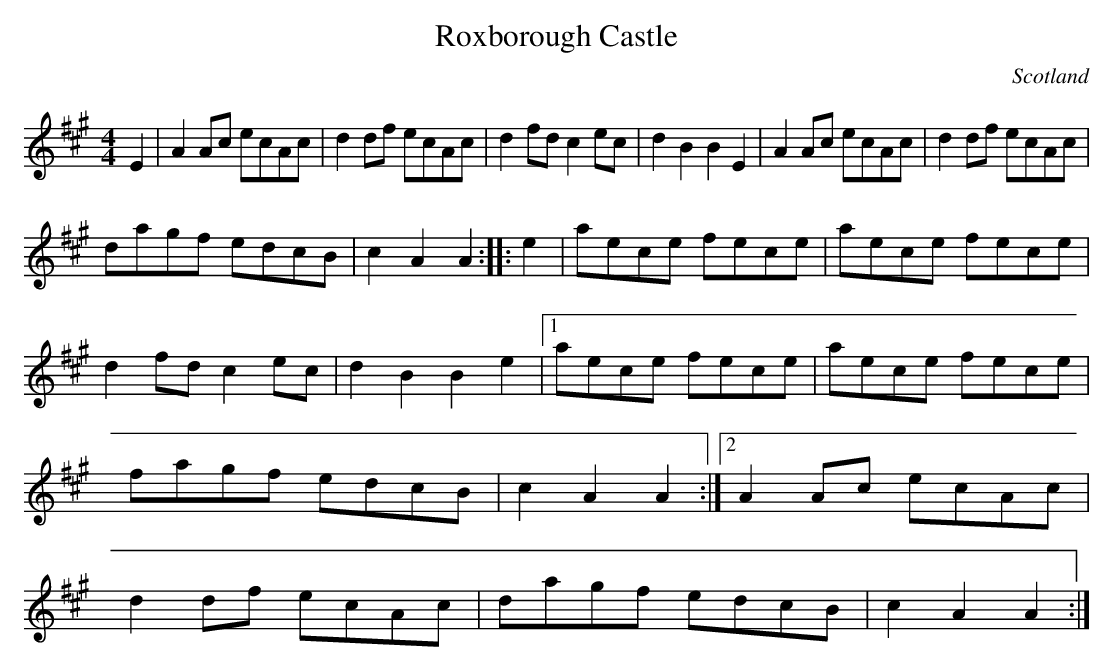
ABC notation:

X:1
T:Roxborough Castle
M:4/4
O:Scotland
K:A
E2|\
A2Ac ecAc | d2df ecAc |   d2fd c2ec | d2B2 B2E2 | \
A2Ac ecAc | d2df ecAc | ! dagf edcB | c2A2A2 :: \
e2|\
aece fece | aece fece | d2fd c2ec | d2B2 B2 e2
|1 aece fece | aece fece | fagf edcB | c2A2 A2 :|2\
A2Ac ecAc | d2df ecAc | dagf edcB | c2A2 A2 :|
